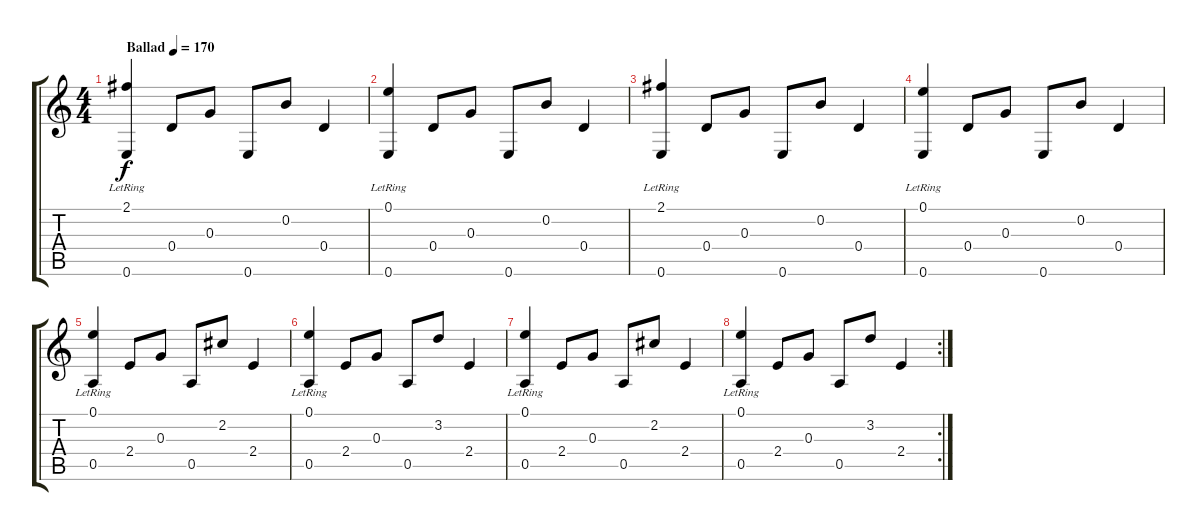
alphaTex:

\track "" {instrument acousticguitarsteel}
\staff {score tabs}
\tuning (E4 B3 G3 D3 A2 E2) {hide}
\ts (4 4)
\tempo (170 "Ballad")
\clef g2
\ks c
(2.1{lr} 0.6{lr}).4{dy f instrument acousticguitarsteel} 0.4.8 0.3.8 0.6.8 0.2.8 0.4.4 |
(0.1{lr} 0.6{lr}).4 0.4.8 0.3.8 0.6.8 0.2.8 0.4.4 |
(2.1{lr} 0.6{lr}).4 0.4.8 0.3.8 0.6.8 0.2.8 0.4.4 |
(0.1{lr} 0.6{lr}).4 0.4.8 0.3.8 0.6.8 0.2.8 0.4.4 |
(0.1{lr} 0.5{lr}).4 2.4.8 0.3.8 0.5.8 2.2.8 2.4.4 |
(0.1{lr} 0.5{lr}).4 2.4.8 0.3.8 0.5.8 3.2.8 2.4.4 |
(0.1{lr} 0.5{lr}).4 2.4.8 0.3.8 0.5.8 2.2.8 2.4.4 |
\rc 2
(0.1{lr} 0.5{lr}).4 2.4.8 0.3.8 0.5.8 3.2.8 2.4.4
